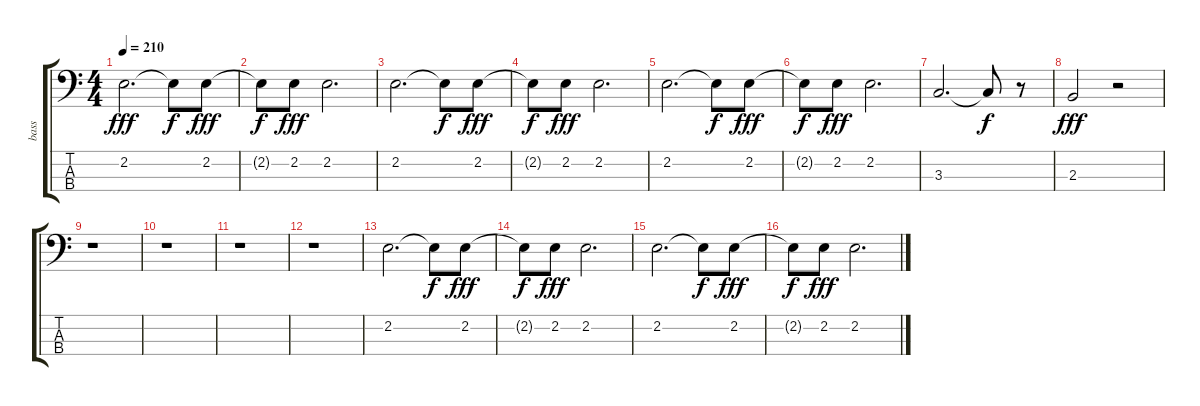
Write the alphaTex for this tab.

\track ("bass" "bass") {instrument acousticbass}
\staff {score tabs}
\tuning (G2 D2 A1 E1) {hide}
\ts (4 4)
\tempo 210
\clef f4
\ks c
2.2.2{d dy fff} 2.2{t}.8{dy f} 2.2.8{dy fff} |
2.2{t}.8{dy f} 2.2.8{dy fff} 2.2.2{d} |
2.2.2{d} 2.2{t}.8{dy f} 2.2.8{dy fff} |
2.2{t}.8{dy f} 2.2.8{dy fff} 2.2.2{d} |
2.2.2{d} 2.2{t}.8{dy f} 2.2.8{dy fff} |
2.2{t}.8{dy f} 2.2.8{dy fff} 2.2.2{d} |
3.3.2{d} 3.3{t}.8{dy f} r.8 |
2.3.2{dy fff} r.2 |
r.1 |
r.1 |
r.1 |
r.1 |
2.2.2{d} 2.2{t}.8{dy f} 2.2.8{dy fff} |
2.2{t}.8{dy f} 2.2.8{dy fff} 2.2.2{d} |
2.2.2{d} 2.2{t}.8{dy f} 2.2.8{dy fff} |
2.2{t}.8{dy f} 2.2.8{dy fff} 2.2.2{d}
